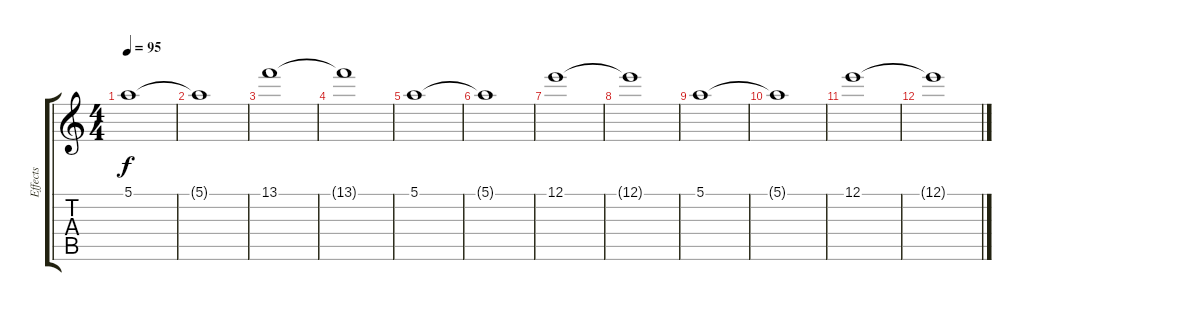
\track ("Effects" "Effects") {instrument electricguitarjazz}
\staff {score tabs}
\tuning (E4 B3 G3 D3 A2 E2) {hide}
\ts (4 4)
\tempo 95
\clef g2
\ks c
5.1.1{dy f} |
5.1{t}.1 |
13.1.1 |
13.1{t}.1 |
5.1.1 |
5.1{t}.1 |
12.1.1 |
12.1{t}.1 |
5.1.1 |
5.1{t}.1 |
12.1.1 |
12.1{t}.1
